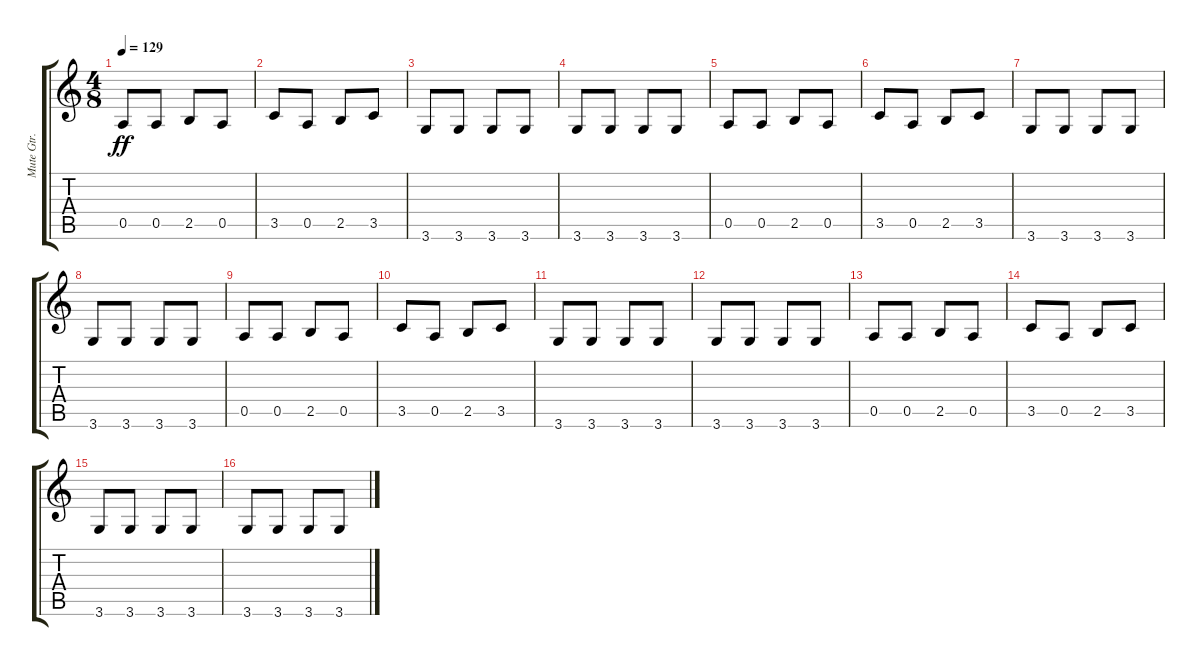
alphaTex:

\track ("Mute Gtr." "Mute Gtr.") {instrument electricguitarmuted}
\staff {score tabs}
\tuning (E4 B3 G3 D3 A2 E2) {hide}
\ts (4 8)
\tempo 129
\clef g2
\ks c
0.5.8{dy ff} 0.5.8 2.5.8 0.5.8 |
3.5.8 0.5.8 2.5.8 3.5.8 |
3.6.8 3.6.8 3.6.8 3.6.8 |
3.6.8 3.6.8 3.6.8 3.6.8 |
0.5.8 0.5.8 2.5.8 0.5.8 |
3.5.8 0.5.8 2.5.8 3.5.8 |
3.6.8 3.6.8 3.6.8 3.6.8 |
3.6.8 3.6.8 3.6.8 3.6.8 |
0.5.8 0.5.8 2.5.8 0.5.8 |
3.5.8 0.5.8 2.5.8 3.5.8 |
3.6.8 3.6.8 3.6.8 3.6.8 |
3.6.8 3.6.8 3.6.8 3.6.8 |
0.5.8 0.5.8 2.5.8 0.5.8 |
3.5.8 0.5.8 2.5.8 3.5.8 |
3.6.8 3.6.8 3.6.8 3.6.8 |
3.6.8 3.6.8 3.6.8 3.6.8
